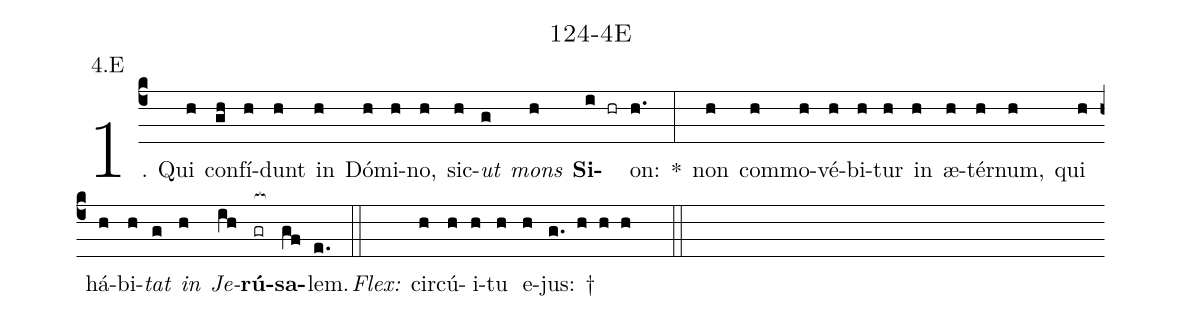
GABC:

name: 124-4E;
annotation: 4.E;
%%
(c4)1. Qui(h) con(gh)fí(h)dunt(h) in(h) Dó(h)mi(h)no,(h) sic(h)<i>ut</i>(g) <i>mons</i>(h) <b>Si</b>(i hr)on:(h.) *(:) non(h) com(h)mo(h)vé(h)bi(h)tur(h) in(h) æ(h)tér(h)num,(h) qui(h) há(h)bi(h)<i>tat</i>(g) <i>in</i>(h) <i>Je</i>(ih)<b>rú</b>(gr[ocb:1{])<b>sa</b>(gf[ocb:0}])lem.(e.) (::)
<i>Flex:</i>()  cir(h)cú(h)i(h)tu(h) e(h)jus: †(g. h h h  ::)
